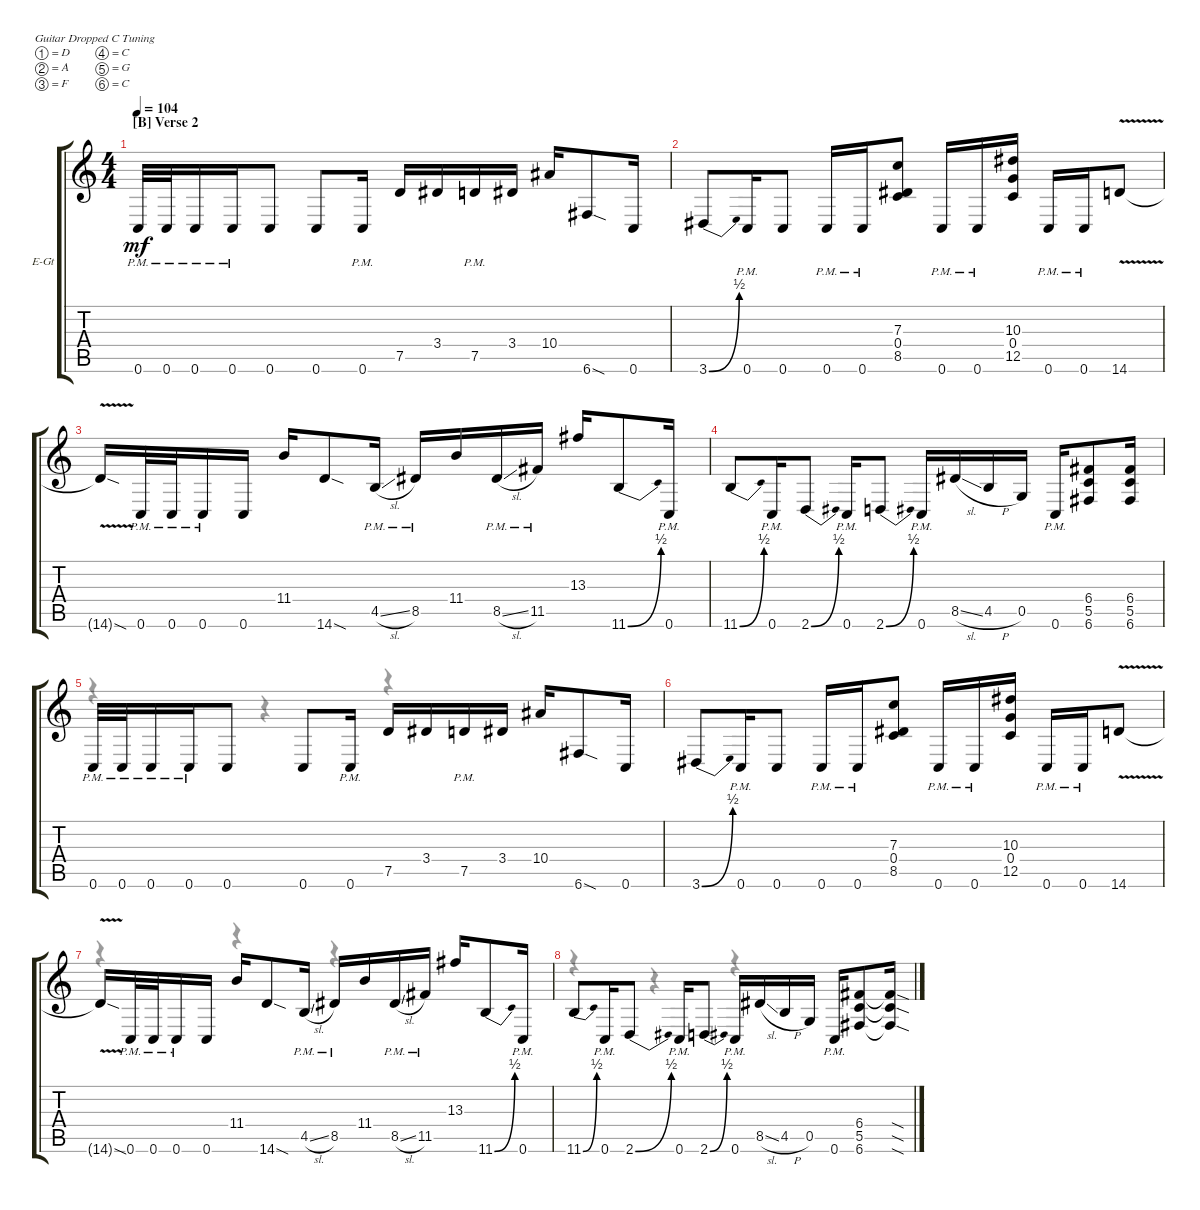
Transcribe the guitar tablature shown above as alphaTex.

\bracketExtendMode groupsimilarinstruments
\firstSystemTrackNameOrientation horizontal
\otherSystemsTrackNameOrientation horizontal
\track ("Mark" "E-Gt") {instrument distortionguitar}
\staff {score tabs}
\tuning (D4 A3 F3 C3 G2 C2)
\voice
\ts (4 4)
\section ("B" "Verse 2")
\tempo 104
\clef g2
\ks c
0.6{pm}.32{dy mf} 0.6{pm}.32 0.6{pm}.16 0.6{pm}.16 0.6.8 0.6.8 0.6{pm}.16 7.5.16 3.4.16 7.5{pm}.16 3.4.16 10.4.16 6.6{sod}.8 0.6.16 |
3.6{be (bend 0 0 59.4 2)}.8 0.6{pm}.16 0.6.8 0.6{pm}.16 0.6{pm}.16 (7.3 0.4 8.5).8 0.6{pm}.16 0.6{pm}.16 (10.3 0.4 12.5).16 0.6{pm}.16 0.6{pm}.16 14.6{v}.8 |
14.6{sod t}.16 0.6{pm}.32 0.6{pm}.32 0.6{pm}.16 0.6.16 11.4.16 14.6{sod}.8 4.5{sl pm}.16 8.5{pm}.16 11.4.16 8.5{sl pm}.16 11.5{pm}.16 13.3.16 11.6{be (bend 0 0 59.4 2)}.8 0.6{pm}.16 |
11.6{be (bend 0 0 59.4 2)}.8 0.6{pm}.16 2.6{be (bend 0 0 59.4 2)}.8 0.6{pm}.16 2.6{be (bend 0 0 59.4 2)}.8 0.6{pm}.16 8.5{sl}.16 4.5{h}.16 0.5.16 0.6{pm}.16 (6.4 5.5 6.6).8 (6.4 6.6 5.5).16 |
0.6{pm}.32 0.6{pm}.32 0.6{pm}.16 0.6{pm}.16 0.6.8 0.6.8 0.6{pm}.16 7.5.16 3.4.16 7.5{pm}.16 3.4.16 10.4.16 6.6{sod}.8 0.6.16 |
3.6{be (bend 0 0 60 2)}.8 0.6{pm}.16 0.6.8 0.6{pm}.16 0.6{pm}.16 (7.3 0.4 8.5).8 0.6{pm}.16 0.6{pm}.16 (10.3 0.4 12.5).16 0.6{pm}.16 0.6{pm}.16 14.6{v}.8 |
14.6{sod t}.16 0.6{pm}.32 0.6{pm}.32 0.6{pm}.16 0.6.16 11.4.16 14.6{sod}.8 4.5{sl pm}.16 8.5{pm}.16 11.4.16 8.5{sl pm}.16 11.5{pm}.16 13.3.16 11.6{be (bend 0 0 59.4 2)}.8 0.6{pm}.16 |
11.6{be (bend 0 0 59.4 2)}.8 0.6{pm}.16 2.6{be (bend 0 0 59.4 2)}.8 0.6{pm}.16 2.6{be (bend 0 0 59.4 2)}.8 0.6{pm}.16 8.5{sl}.16 4.5{h}.16 0.5.16 0.6{pm}.16 (6.4 5.5 6.6).8 (6.4{sod t} 5.5{sod t} 6.6{sod t}).16
\voice
\clef g2
\ottava regular
\simile none
\ks c
|
|
|
|
r.4{dy mf} r.4 r.4 |
|
r.4{dy mf} r.4 r.4 |
r.4 r.4 r.4
